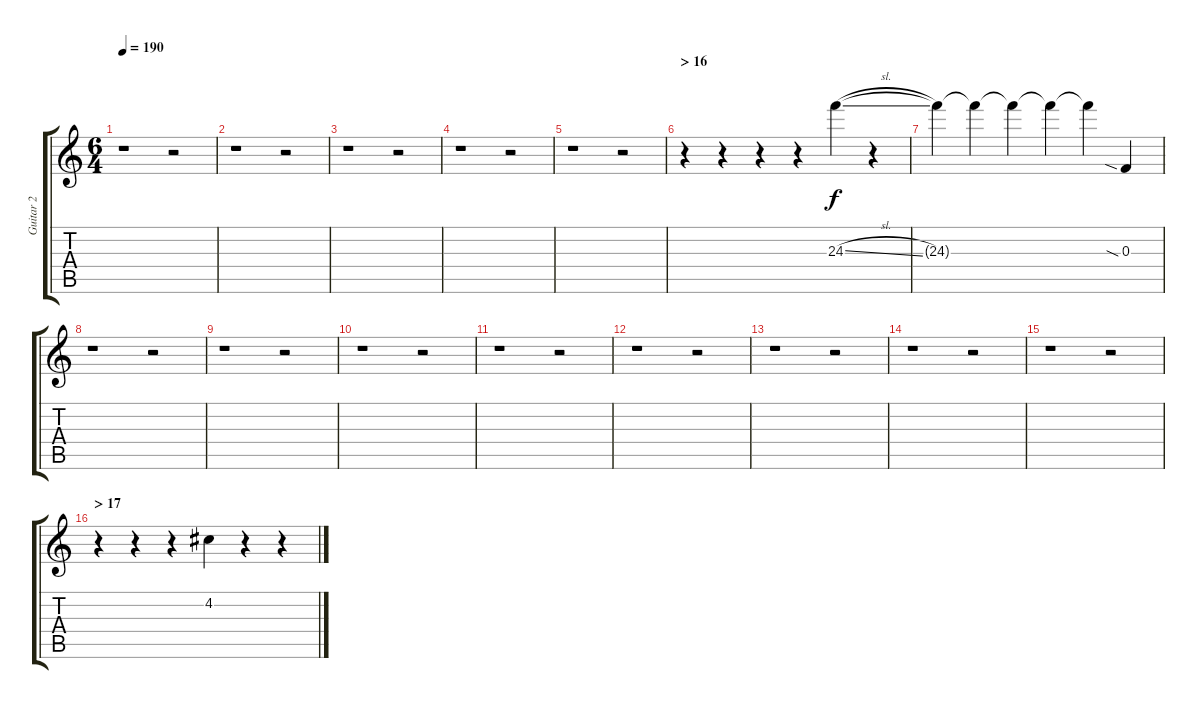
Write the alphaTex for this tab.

\track ("Guitar 2" "Guitar 2") {instrument distortionguitar}
\staff {score tabs}
\tuning (D4 A3 F3 C3 G2 C2) {hide}
\ts (6 4)
\tempo 190
\clef g2
\ks c
r.1{dy f} r.2 |
r.1 r.2 |
r.1 r.2 |
r.1 r.2 |
r.1 r.2 |
\section ("" "> 16")
r.4{volume 8} r.4 r.4 r.4 24.3{sl}.4 r.4 |
24.3{t}.4 24.3{t}.4 24.3{t}.4 24.3{t}.4 24.3{t}.4 0.3{sia}.4 |
r.1{volume 13} r.2 |
r.1 r.2 |
r.1 r.2 |
r.1 r.2 |
r.1 r.2 |
r.1 r.2 |
r.1 r.2 |
r.1 r.2 |
\section ("" "> 17")
r.4 r.4 r.4 4.2.4 r.4 r.4
